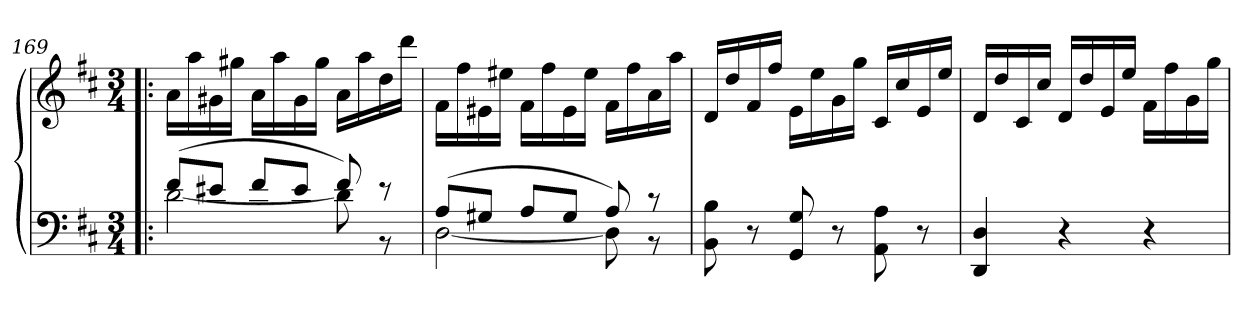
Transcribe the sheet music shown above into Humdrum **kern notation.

**kern	**kern
*part1	*part1
*staff2	*staff1
*clefF4	*clefG2
*k[f#c#]	*k[f#c#]
*M3/4	*M3/4
=169!|:	=169!|:
*^	*
(8f#L	[2d	16aLL
.	.	16aa
8e#XJ	.	16g#X
.	.	16gg#XJJ
8f#L	.	16aLL
.	.	16aa
8e#J	.	16g#
.	.	16gg#JJ
8f#)	8d]	16aLL
.	.	16aa
8r	8r	16dd
.	.	16dddJJ
=170	=170	=170
(8AL	[2D	16f#LL
.	.	16ff#
8G#XJ	.	16e#X
.	.	16ee#XJJ
8AL	.	16f#LL
.	.	16ff#
8G#J	.	16e#
.	.	16ee#JJ
8A)	8D]	16f#LL
.	.	16ff#
8r	8r	16a
.	.	16aaJJ
*v	*v	*
=171	=171
8BB 8B	16dLL
.	16dd
8r	16f#
.	16ff#JJ
8GG 8G	16eLL
.	16ee
8r	16g
.	16ggJJ
8AA 8A	16c#LL
.	16cc#
8r	16e
.	16eeJJ
=172	=172
4DD 4D	16dLL
.	16dd
.	16c#
.	16cc#JJ
4r	16dLL
.	16dd
.	16e
.	16eeJJ
4r	16f#LL
.	16ff#
.	16g
.	16ggJJ
=	=
*-	*-
